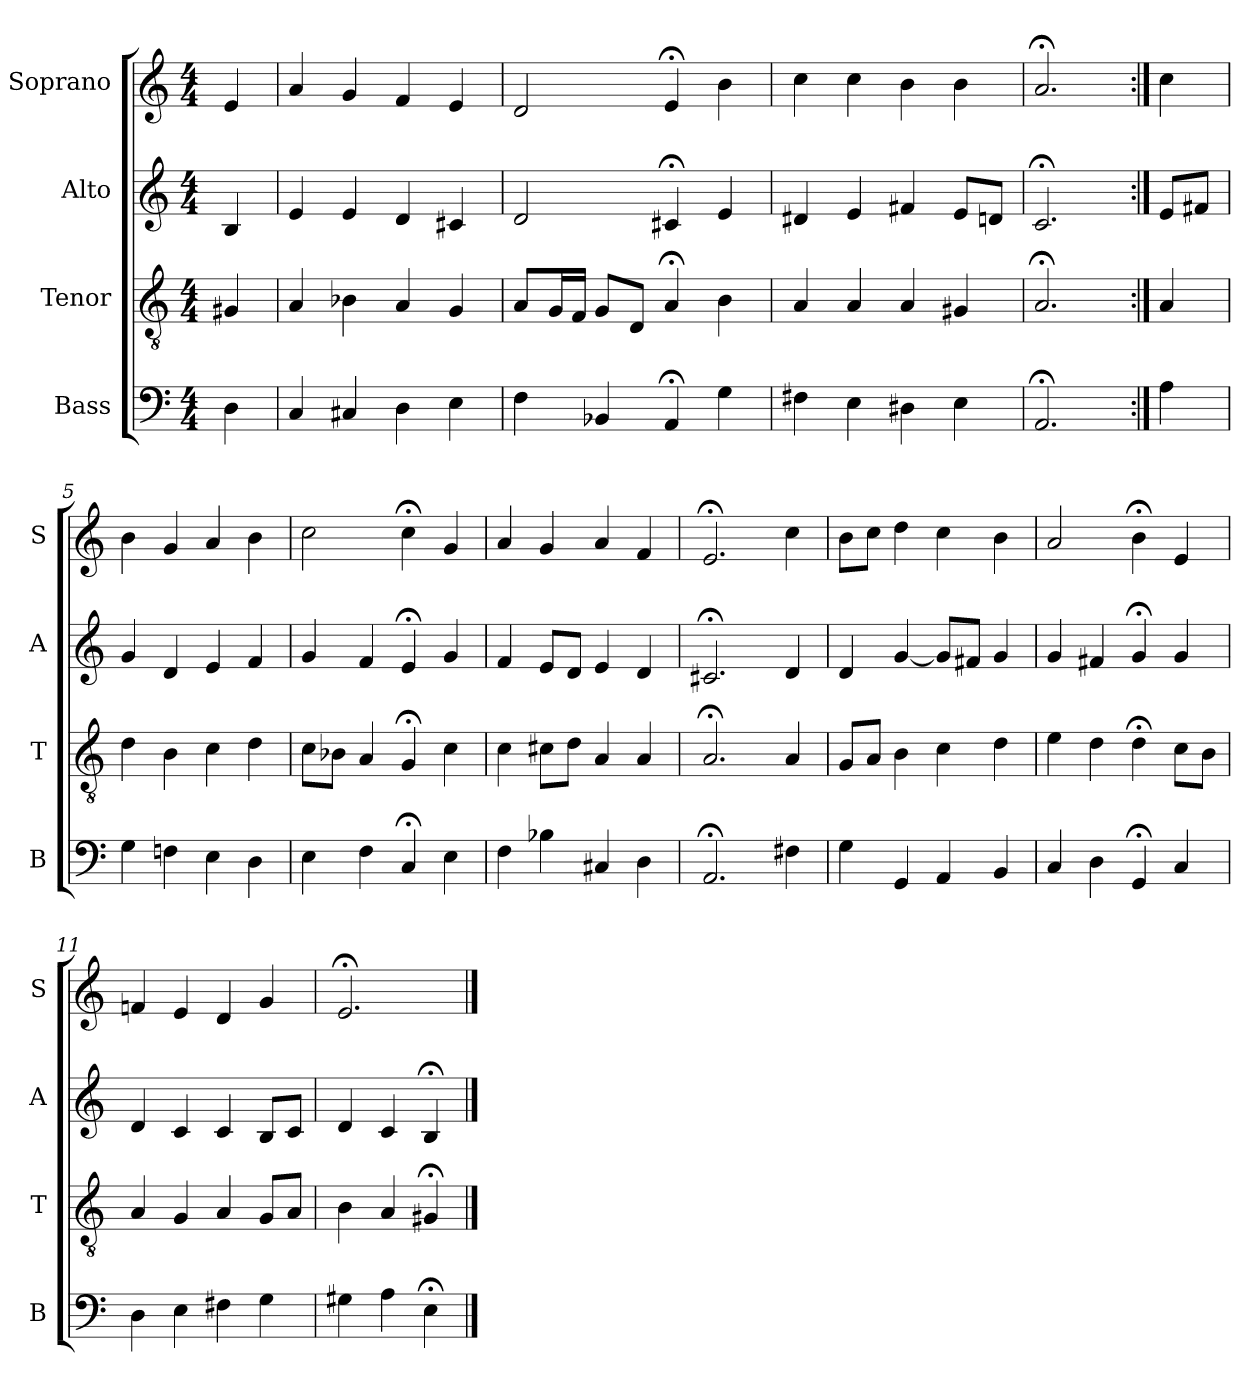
**kern	**kern	**kern	**kern
*part4	*part3	*part2	*part1
*staff4	*staff3	*staff2	*staff1
*I"Bass	*I"Tenor	*I"Alto	*I"Soprano
*I'B	*I'T	*I'A	*I'S
*clefF4	*clefGv2	*clefG2	*clefG2
*k[]	*k[]	*k[]	*k[]
*a:	*a:	*a:	*a:
*M4/4	*M4/4	*M4/4	*M4/4
*MM100	*MM100	*MM100	*MM100
=	=	=	=
4D	4G#X	4B	4e
=1	=1	=1	=1
4C	4A	4e	4a
4C#X	4B-X	4e	4g
4D	4A	4d	4f
4E	4G	4c#X	4e
=2	=2	=2	=2
4F	8AL	2d	2d
.	16GL	.	.
.	16FJJ	.	.
4BB-X	8GL	.	.
.	8DJ	.	.
4AA;<	4A;<	4c#X;<	4e;<
4G	4B	4e	4b
=3	=3	=3	=3
4F#X	4A	4d#X	4cc
4E	4A	4e	4cc
4D#X	4A	4f#X	4b
4E	4G#X	8eL	4b
.	.	8dnJ	.
=4	=4	=4	=4
2.AA;<	2.A;<	2.c;<	2.a;<
=:|!	=:|!	=:|!	=:|!
4A	4A	8eL	4cc
.	.	8f#XJ	.
=5	=5	=5	=5
4G	4d	4g	4b
4Fn	4B	4d	4g
4E	4c	4e	4a
4D	4d	4f	4b
=6	=6	=6	=6
4E	8cL	4g	2cc
.	8B-XJ	.	.
4F	4A	4f	.
4C;<	4G;<	4e;<	4cc;<
4E	4c	4g	4g
=7	=7	=7	=7
4F	4c	4f	4a
4B-X	8c#XL	8eL	4g
.	8dJ	8dJ	.
4C#X	4A	4e	4a
4D	4A	4d	4f
=8	=8	=8	=8
2.AA;<	2.A;<	2.c#X;<	2.e;<
4F#X	4A	4d	4cc
=9	=9	=9	=9
4G	8GL	4d	8bL
.	8AJ	.	8ccJ
4GG	4B	[4g	4dd
4AA	4c	8gL]	4cc
.	.	8f#XJ	.
4BB	4d	4g	4b
=10	=10	=10	=10
4C	4e	4g	2a
4D	4d	4f#X	.
4GG;<	4d;<	4g;<	4b;<
4C	8cL	4g	4e
.	8BJ	.	.
=11	=11	=11	=11
4D	4A	4d	4fn
4E	4G	4c	4e
4F#X	4A	4c	4d
4G	8GL	8BL	4g
.	8AJ	8cJ	.
=12	=12	=12	=12
4G#X	4B	4d	2.e;<
4A	4A	4c	.
4E;<	4G#X;<	4B;<	.
==	==	==	==
*-	*-	*-	*-
